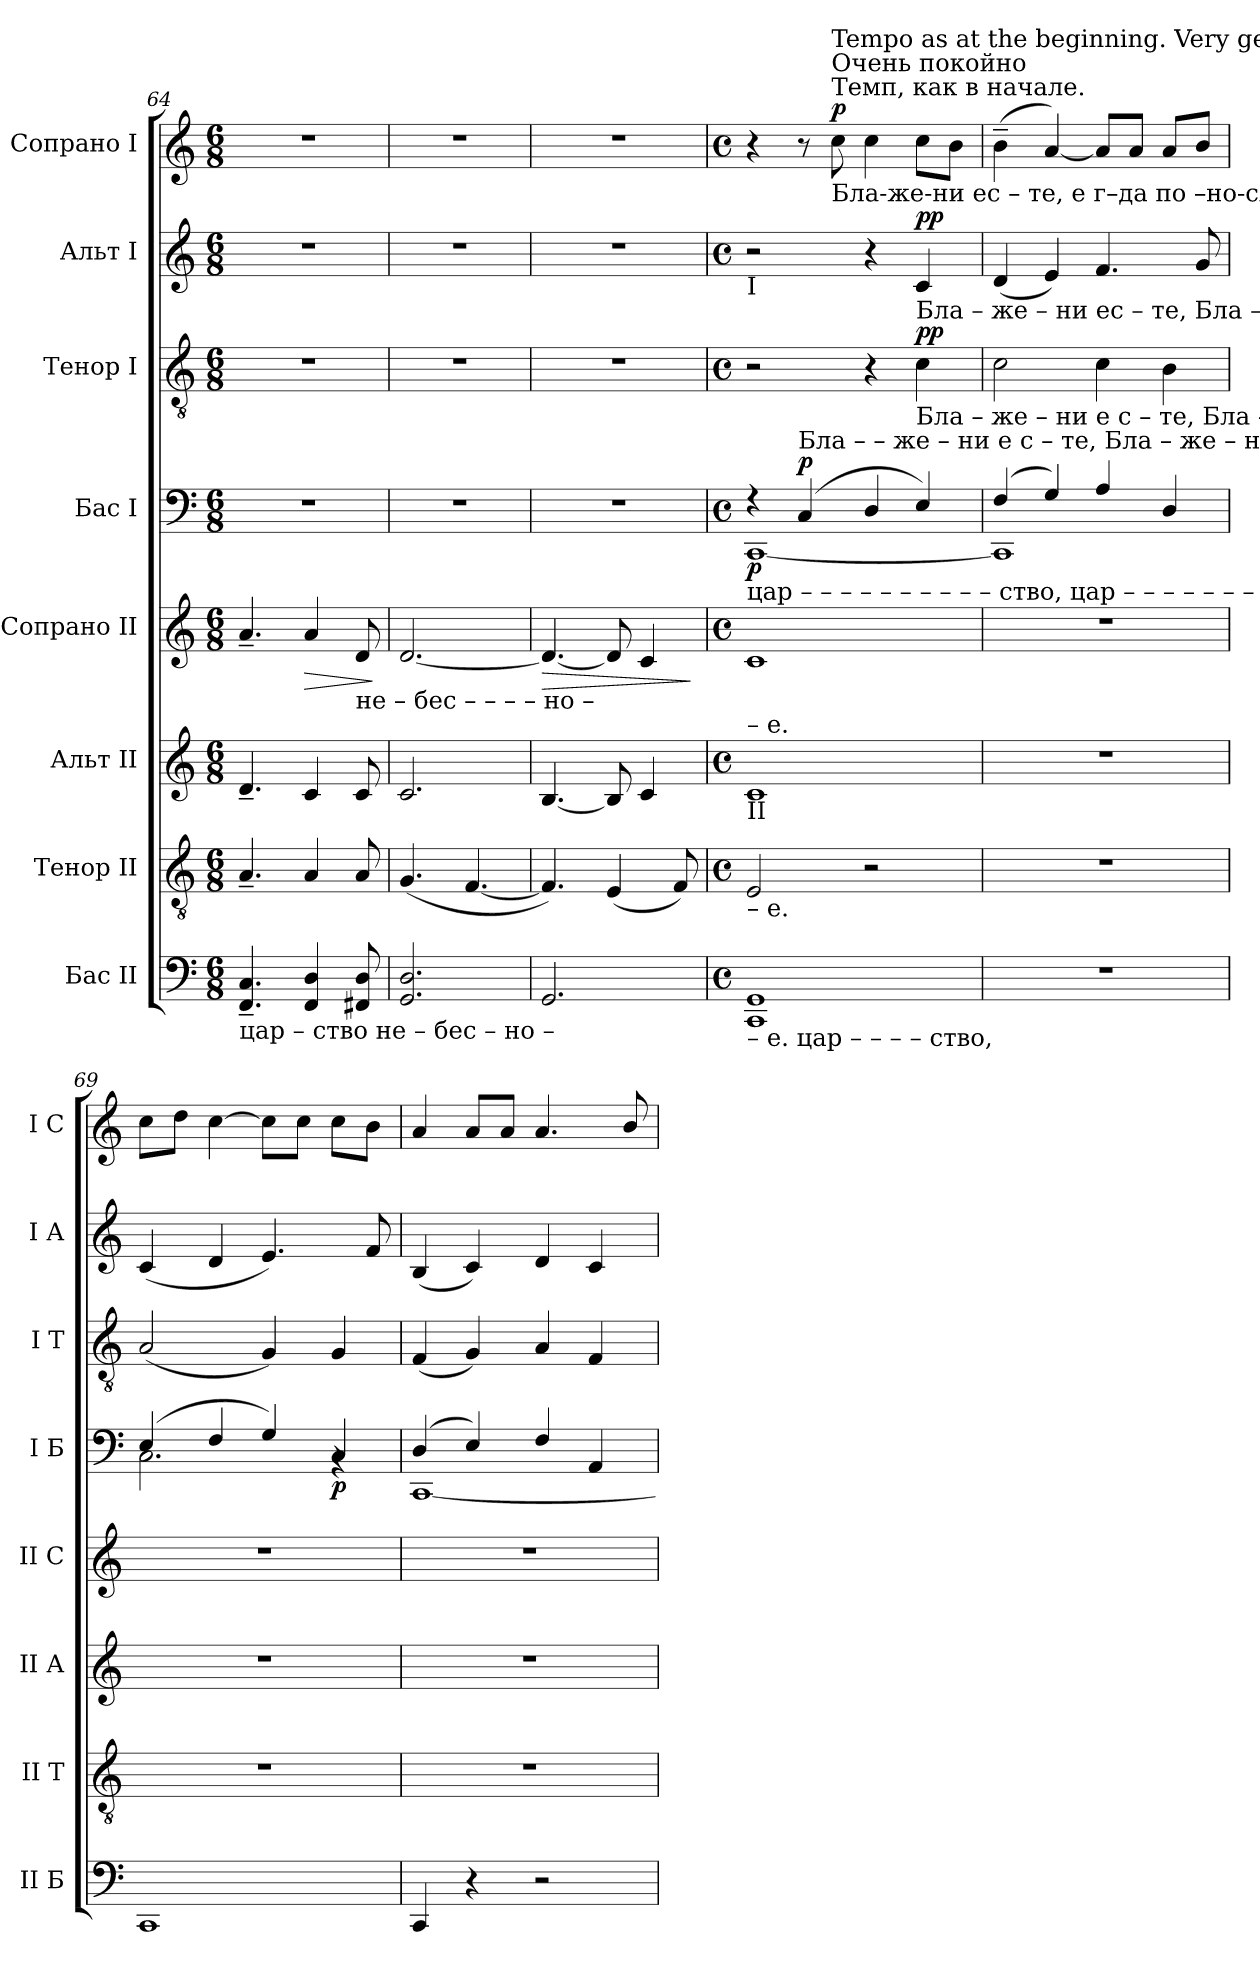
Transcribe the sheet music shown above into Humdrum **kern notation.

**kern	**kern	**kern	**kern	**dynam	**kern	**dynam	**kern	**dynam	**kern	**dynam	**kern	**dynam
*part8	*part7	*part6	*part5	*part5	*part4	*part4	*part3	*part3	*part2	*part2	*part1	*part1
*staff8	*staff7	*staff6	*staff5	*staff5	*staff4	*staff4	*staff3	*staff3	*staff2	*staff2	*staff1	*staff1
*I"Бас II	*I"Тенор II	*I"Альт II	*I"Сопрано II	*	*I"Бас I	*	*I"Тенор I	*	*I"Альт I	*	*I"Сопрано I	*
*I'II Б	*I'II Т	*I'II А	*I'II С	*	*I'I Б	*	*I'I Т	*	*I'I А	*	*I'I С	*
*clefF4	*clefGv2	*clefG2	*clefG2	*	*clefF4	*	*clefGv2	*	*clefG2	*	*clefG2	*
*k[]	*k[]	*k[]	*k[]	*	*k[]	*	*k[]	*	*k[]	*	*k[]	*
*M6/8	*M6/8	*M6/8	*M6/8	*	*M6/8	*	*M6/8	*	*M6/8	*	*M6/8	*
=64	=64	=64	=64	=64	=64	=64	=64	=64	=64	=64	=64	=64
!LO:TX:b:t=цар  –   ство    не  –  бес         –            но   –	!	!	!	!	!	!	!	!	!	!	!	!
4.FF/~ 4.C/~	4.A~/	4.d~/	4.a~/	.	2.r	.	2.r	.	2.r	.	2.r	.
!	!	!	!	!LO:HP:b	!	!	!	!	!	!	!	!
4FF/ 4D/	4A/	4c/	4a/	>	.	.	.	.	.	.	.	.
!	!	!	!LO:TX:b:t=не  –  бес         –        –        –        –        но  –	!	!	!	!	!	!	!	!	!
8FF#X/ 8D/	8A/	8c/	8d/	.	.	.	.	.	.	.	.	.
.	.	.	.	]	.	.	.	.	.	.	.	.
=65	=65	=65	=65	=65	=65	=65	=65	=65	=65	=65	=65	=65
2.GG/ 2.D/	(4.G/	2.c/	[2.d/	.	2.r	.	2.r	.	2.r	.	2.r	.
.	[4.F/	.	.	.	.	.	.	.	.	.	.	.
=66	=66	=66	=66	=66	=66	=66	=66	=66	=66	=66	=66	=66
!	!	!	!	!LO:HP:b	!	!	!	!	!	!	!	!
2.GG/	4.F/])	[4.B/	4.d/_	>	2.r	.	2.r	.	2.r	.	2.r	.
.	(4E/	8B/]	8d/]	.	.	.	.	.	.	.	.	.
.	.	4c/	4c/	.	.	.	.	.	.	.	.	.
.	8F/)	.	.	.	.	.	.	.	.	.	.	.
.	.	.	.	]	.	.	.	.	.	.	.	.
!!LO:PB:g=z
=67	=67	=67	=67	=67	=67	=67	=67	=67	=67	=67	=67	=67
*M4/4	*M4/4	*M4/4	*M4/4	*	*M4/4	*	*M4/4	*	*M4/4	*	*M4/4	*
*met(c)	*met(c)	*met(c)	*met(c)	*	*met(c)	*	*met(c)	*	*met(c)	*	*met(c)	*
*	*	*	*	*	*^	*	*	*	*	*	*	*
!	!	!	!	!	!	!	!	!	!	!LO:TX:b:t=I	!	!	!
!	!	!	!	!	!LO:TX:b:t=цар       –        –        –        –        –        –         –        –        –        –      ство,                                                 цар       –        –        –        –        –        –         –        –        –	!	!	!	!	!	!	!	!
!	!	!	!LO:TX:b:t=– е.	!	!	!	!	!	!	!	!	!	!
!	!	!LO:TX:b:t=II	!	!	!	!	!	!	!	!	!	!	!
!	!LO:TX:b:t=– е.	!	!	!	!	!	!	!	!	!	!	!	!
!LO:TX:b:t=– е.                                                                                                                         цар       –        –        –        –          ство,	!	!	!	!	!	!	!	!	!	!	!	!	!
!	!	!	!	!	!	!	!LO:DY:b	!	!	!	!	!	!
1CC 1GG	2E/	1c	1c	.	4r	[1CC	p	2r	.	2r	.	4r	.
!	!	!	!	!	!LO:TX:a:t=Бла        –        –            же       –      ни           е с        –        те,                                   Бла     –     же         –         ни    ес     –       те,                                                Бла –	!	!	!	!	!	!	!	!
!	!	!	!	!	!	!	!LO:DY:a	!	!	!	!	!	!
.	.	.	.	.	(4C/	.	p	.	.	.	.	8r	.
*	*	*	*	*	*	*	*	*	*	*	*	*MM50	*
!	!	!	!	!	!	!	!	!	!	!	!	!LO:TX:b:t=Бла-же-ни  ес – те,                         е г–да   по –но-сят вам         и   иж-де – нут,    и     ре–кут      всяк   золь гла-гол            на     вы –	!
!	!	!	!	!	!	!	!	!	!	!	!	!LO:TX:a:t=Темп, как в начале.	!
!	!	!	!	!	!	!	!	!	!	!	!	!LO:TX:a:t=Очень покойно	!
!	!	!	!	!	!	!	!	!	!	!	!	!LO:TX:a:t=Tempo as at the beginning.  Very gently	!
!	!	!	!	!	!	!	!	!	!	!	!	!	!LO:DY:a
.	.	.	.	.	.	.	.	.	.	.	.	8cc\	p
.	2r	.	.	.	4D/	.	.	4r	.	4r	.	4cc\	.
!	!	!	!	!	!	!	!	!	!	!LO:TX:b:t=Бла     –     же       –      ни                      ес  –   те,                                           Бла – же          –         ни     ес     –       те,                                              Бла –	!	!	!
!	!	!	!	!	!	!	!	!LO:TX:b:t=Бла     –     же       –      ни            е с        –        те,                                  Бла     –     же         –         ни    ес     –       те,                                                Бла –	!	!	!	!	!
!	!	!	!	!	!	!	!	!	!LO:DY:a	!	!LO:DY:a	!	!
.	.	.	.	.	4E/)	.	.	4c\	pp	4c/	pp	8cc\L	.
.	.	.	.	.	.	.	.	.	.	.	.	8b\J	.
=68	=68	=68	=68	=68	=68	=68	=68	=68	=68	=68	=68	=68	=68
1r	1r	1r	1r	.	(4F/	1CC]	.	2c\	.	(4d/	.	(4b~\	.
.	.	.	.	.	4G/)	.	.	.	.	4e/)	.	[4a/)	.
.	.	.	.	.	4A/	.	.	4c\	.	4.f/	.	8a/L]	.
.	.	.	.	.	.	.	.	.	.	.	.	8a/J	.
.	.	.	.	.	4D/	.	.	4B\	.	.	.	8a/L	.
.	.	.	.	.	.	.	.	.	.	8g/	.	8b/J	.
=69	=69	=69	=69	=69	=69	=69	=69	=69	=69	=69	=69	=69	=69
1CC	1r	1r	1r	.	(4E/	2.C\	.	(2A/	.	(4c/	.	8cc\L	.
.	.	.	.	.	.	.	.	.	.	.	.	8dd\J	.
.	.	.	.	.	4F/	.	.	.	.	4d/	.	[4cc\	.
.	.	.	.	.	4G/)	.	.	4G/)	.	4.e/)	.	8cc\L]	.
.	.	.	.	.	.	.	.	.	.	.	.	8cc\J	.
!	!	!	!	!	!	!	!LO:DY:b	!	!	!	!	!	!
.	.	.	.	.	4C/	4rBB	p	4G/	.	.	.	8cc\L	.
.	.	.	.	.	.	.	.	.	.	8f/	.	8b\J	.
=70	=70	=70	=70	=70	=70	=70	=70	=70	=70	=70	=70	=70	=70
4CC/	1r	1r	1r	.	(4D/	[1CC	.	(4F/	.	(4B/	.	4a/	.
4r	.	.	.	.	4E/)	.	.	4G/)	.	4c/)	.	8a/L	.
.	.	.	.	.	.	.	.	.	.	.	.	8a/J	.
2r	.	.	.	.	4F/	.	.	4A/	.	4d/	.	4.a/	.
.	.	.	.	.	4AA/	.	.	4F/	.	4c/	.	.	.
.	.	.	.	.	.	.	.	.	.	.	.	8b/	.
*	*	*	*	*	*v	*v	*	*	*	*	*	*	*
=	=	=	=	=	=	=	=	=	=	=	=	=
*-	*-	*-	*-	*-	*-	*-	*-	*-	*-	*-	*-	*-
